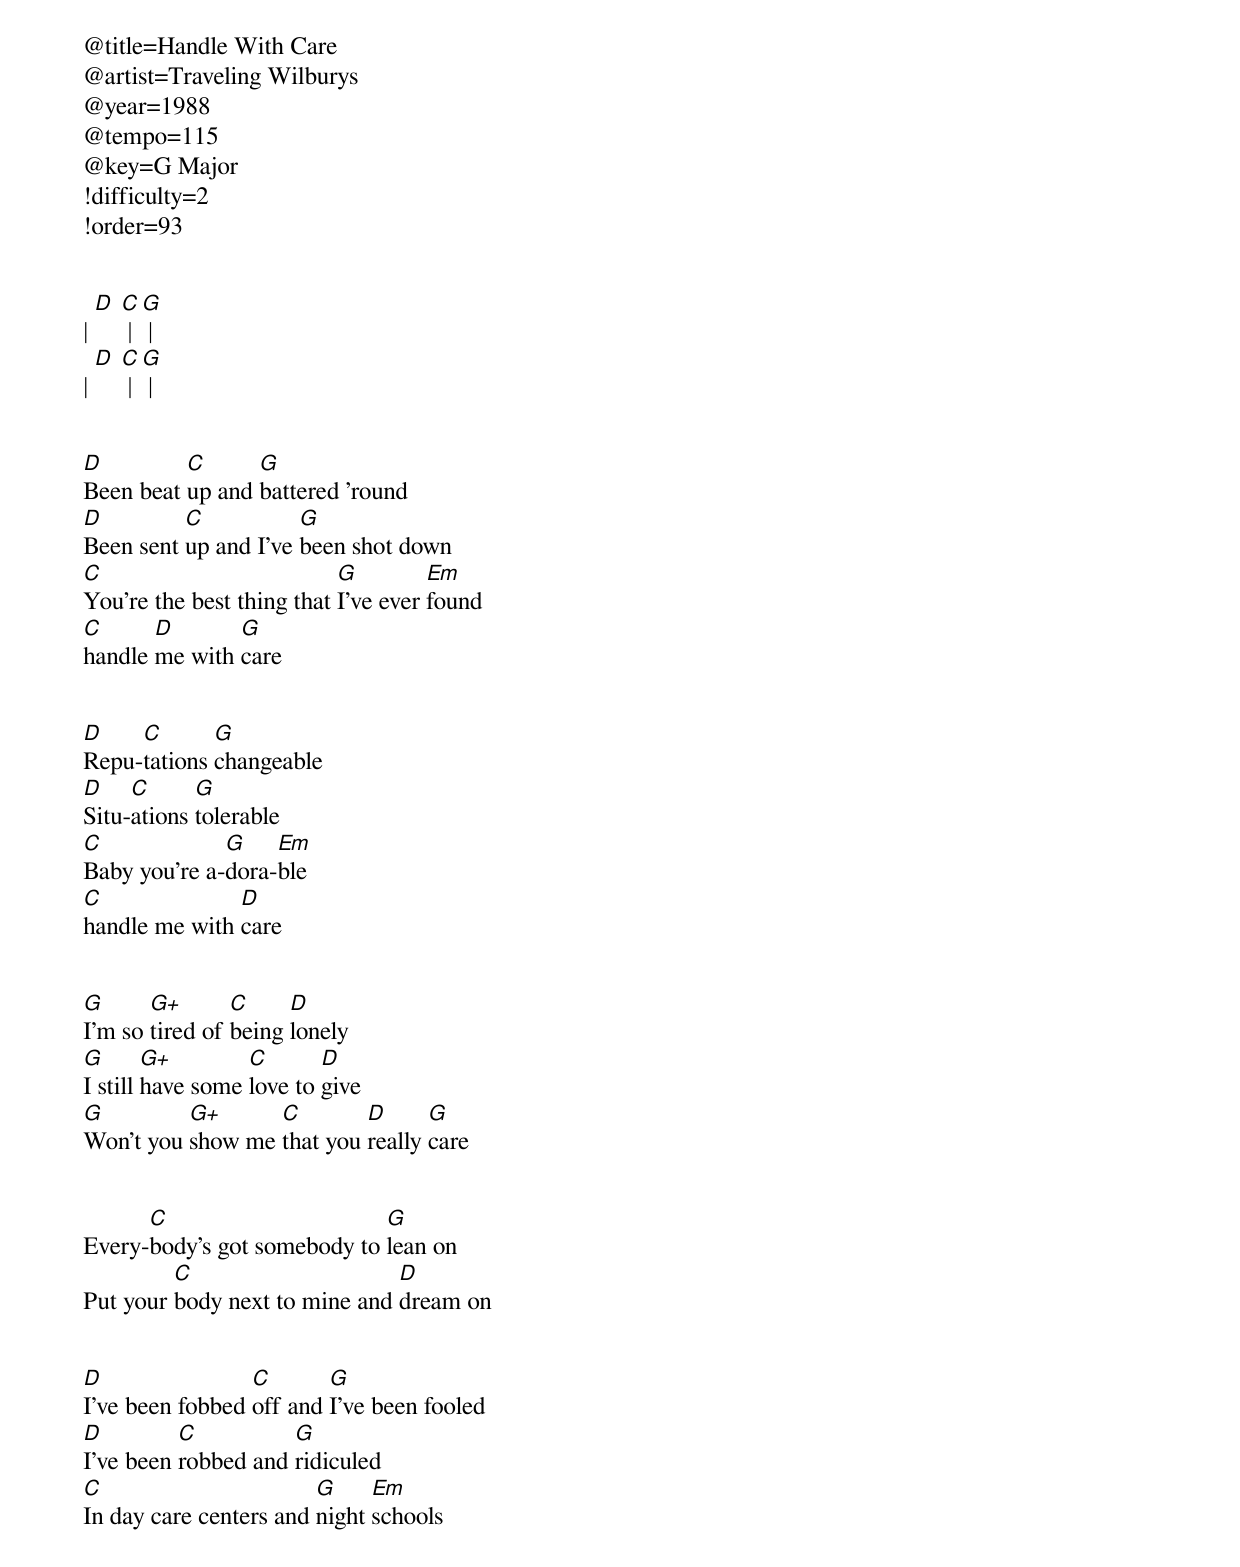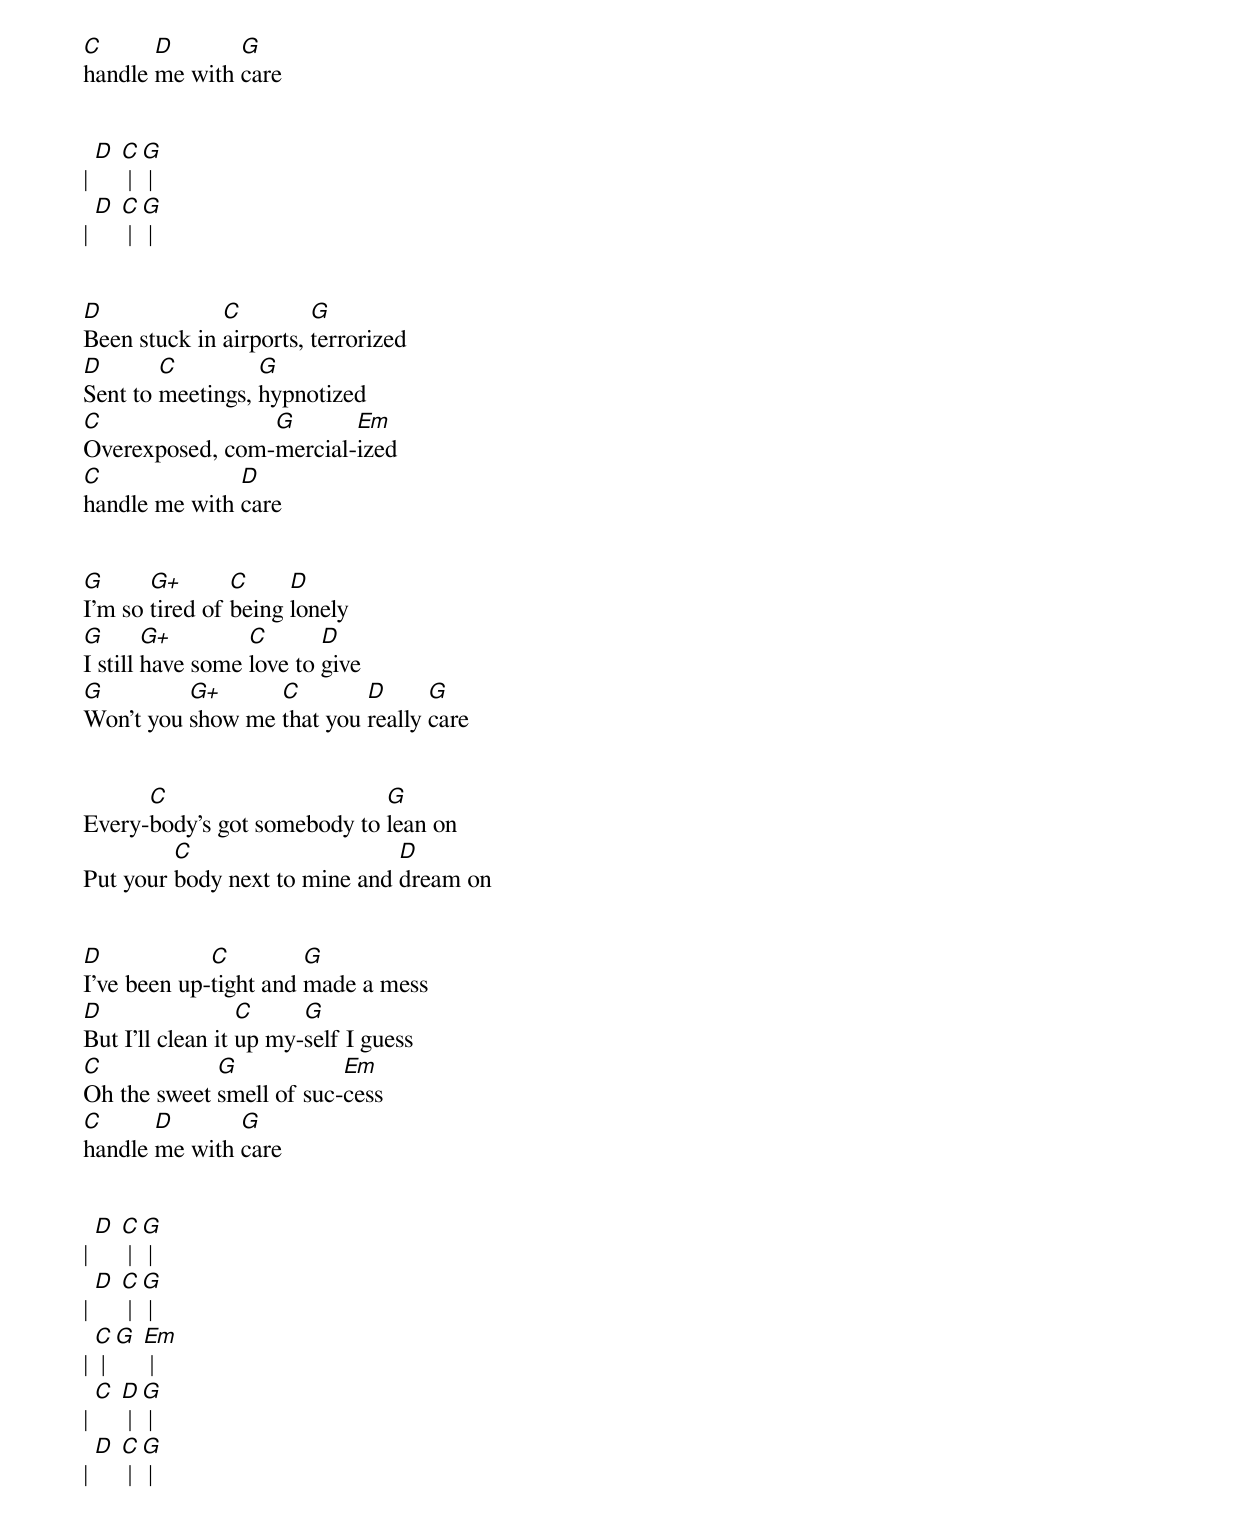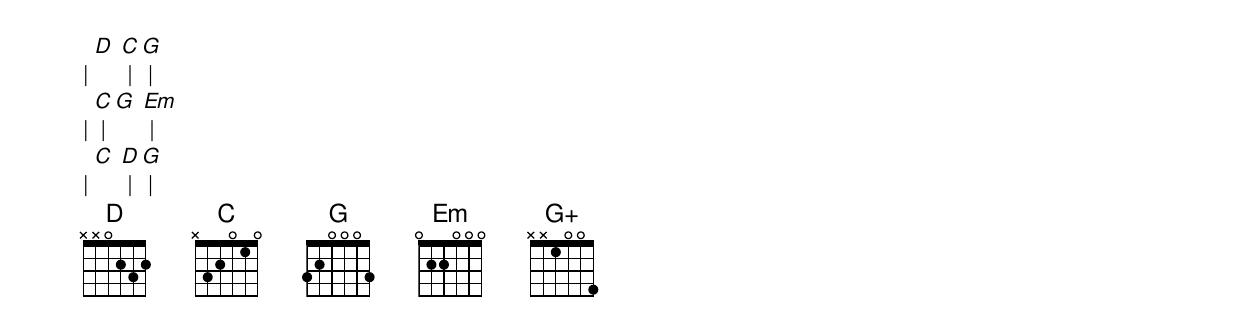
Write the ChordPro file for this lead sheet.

@title=Handle With Care
@artist=Traveling Wilburys
@year=1988
@tempo=115
@key=G Major
!difficulty=2
!order=93


| [D] [C] | [G] |
| [D] [C] | [G] |


[D]Been beat [C]up and [G]battered 'round
[D]Been sent [C]up and I've [G]been shot down
[C]You're the best thing that [G]I've ever [Em]found
[C]handle [D]me with [G]care


[D]Repu-[C]tations [G]changeable
[D]Situ-[C]ations [G]tolerable
[C]Baby you're a-[G]dora-[Em]ble
[C]handle me with [D]care


[G]I'm so [G+]tired of [C]being [D]lonely
[G]I still [G+]have some [C]love to [D]give
[G]Won't you [G+]show me [C]that you [D]really [G]care


Every-[C]body's got somebody to [G]lean on
Put your [C]body next to mine and [D]dream on


[D]I've been fobbed [C]off and [G]I've been fooled
[D]I've been [C]robbed and [G]ridiculed
[C]In day care centers and [G]night [Em]schools
[C]handle [D]me with [G]care


| [D] [C] | [G] |
| [D] [C] | [G] |


[D]Been stuck in [C]airports, [G]terrorized
[D]Sent to [C]meetings, [G]hypnotized
[C]Overexposed, com-[G]mercial-[Em]ized
[C]handle me with [D]care


[G]I'm so [G+]tired of [C]being [D]lonely
[G]I still [G+]have some [C]love to [D]give
[G]Won't you [G+]show me [C]that you [D]really [G]care


Every-[C]body's got somebody to [G]lean on
Put your [C]body next to mine and [D]dream on


[D]I've been up-[C]tight and [G]made a mess
[D]But I'll clean it [C]up my-[G]self I guess
[C]Oh the sweet [G]smell of suc-[Em]cess
[C]handle [D]me with [G]care


| [D] [C] | [G] |
| [D] [C] | [G] |
| [C] | [G] [Em] |
| [C] [D] | [G] |
| [D] [C] | [G] |
| [D] [C] | [G] |
| [C] | [G] [Em] |
| [C] [D] | [G] |
